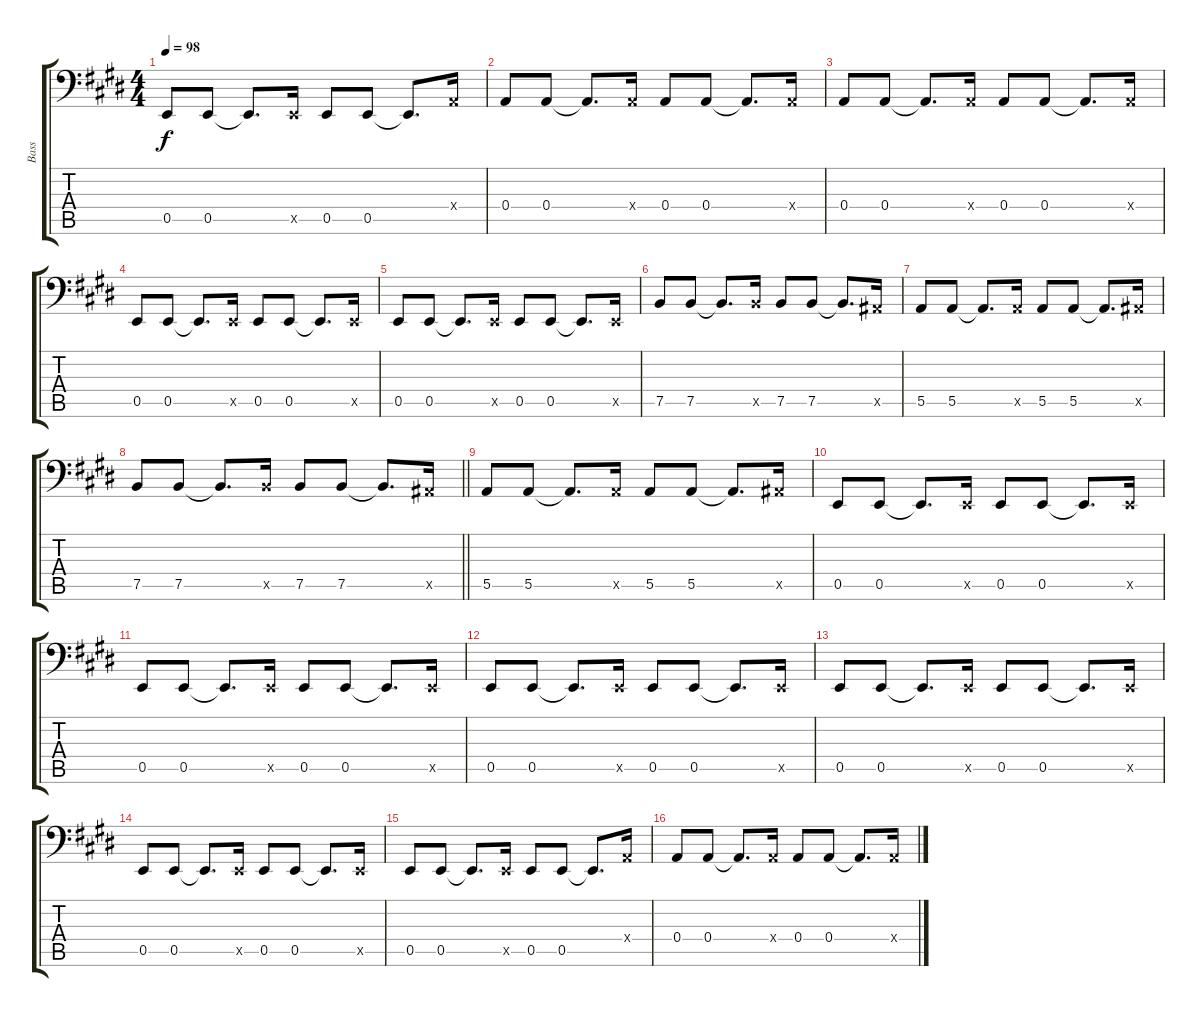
\track ("Bass" "Bass") {instrument electricbassfinger}
\staff {score tabs}
\tuning (C3 G2 D2 A1 E1 B0) {hide}
\ts (4 4)
\tempo 98
\clef f4
\ks e
0.5.8{dy f} 0.5.8 0.5{t}.8{d} 0.5{x}.16 0.5.8 0.5.8 0.5{t}.8{d} 0.4{x}.16 |
0.4.8 0.4.8 0.4{t}.8{d} 0.4{x}.16 0.4.8 0.4.8 0.4{t}.8{d} 0.4{x}.16 |
0.4.8 0.4.8 0.4{t}.8{d} 0.4{x}.16 0.4.8 0.4.8 0.4{t}.8{d} 0.4{x}.16 |
0.5.8 0.5.8 0.5{t}.8{d} 0.5{x}.16 0.5.8 0.5.8 0.5{t}.8{d} 0.5{x}.16 |
0.5.8 0.5.8 0.5{t}.8{d} 0.5{x}.16 0.5.8 0.5.8 0.5{t}.8{d} 0.5{x}.16 |
7.5.8 7.5.8 7.5{t}.8{d} 7.5{x}.16 7.5.8 7.5.8 7.5{t}.8{d} 6.5{x}.16 |
5.5.8 5.5.8 5.5{t}.8{d} 5.5{x}.16 5.5.8 5.5.8 5.5{t}.8{d} 6.5{x}.16 |
\barLineRight lightlight
7.5.8 7.5.8 7.5{t}.8{d} 7.5{x}.16 7.5.8 7.5.8 7.5{t}.8{d} 6.5{x}.16 |
5.5.8 5.5.8 5.5{t}.8{d} 5.5{x}.16 5.5.8 5.5.8 5.5{t}.8{d} 6.5{x}.16 |
0.5.8 0.5.8 0.5{t}.8{d} 0.5{x}.16 0.5.8 0.5.8 0.5{t}.8{d} 0.5{x}.16 |
0.5.8 0.5.8 0.5{t}.8{d} 0.5{x}.16 0.5.8 0.5.8 0.5{t}.8{d} 0.5{x}.16 |
0.5.8 0.5.8 0.5{t}.8{d} 0.5{x}.16 0.5.8 0.5.8 0.5{t}.8{d} 0.5{x}.16 |
0.5.8 0.5.8 0.5{t}.8{d} 0.5{x}.16 0.5.8 0.5.8 0.5{t}.8{d} 0.5{x}.16 |
0.5.8 0.5.8 0.5{t}.8{d} 0.5{x}.16 0.5.8 0.5.8 0.5{t}.8{d} 0.5{x}.16 |
0.5.8 0.5.8 0.5{t}.8{d} 0.5{x}.16 0.5.8 0.5.8 0.5{t}.8{d} 0.4{x}.16 |
0.4.8 0.4.8 0.4{t}.8{d} 0.4{x}.16 0.4.8 0.4.8 0.4{t}.8{d} 0.4{x}.16
